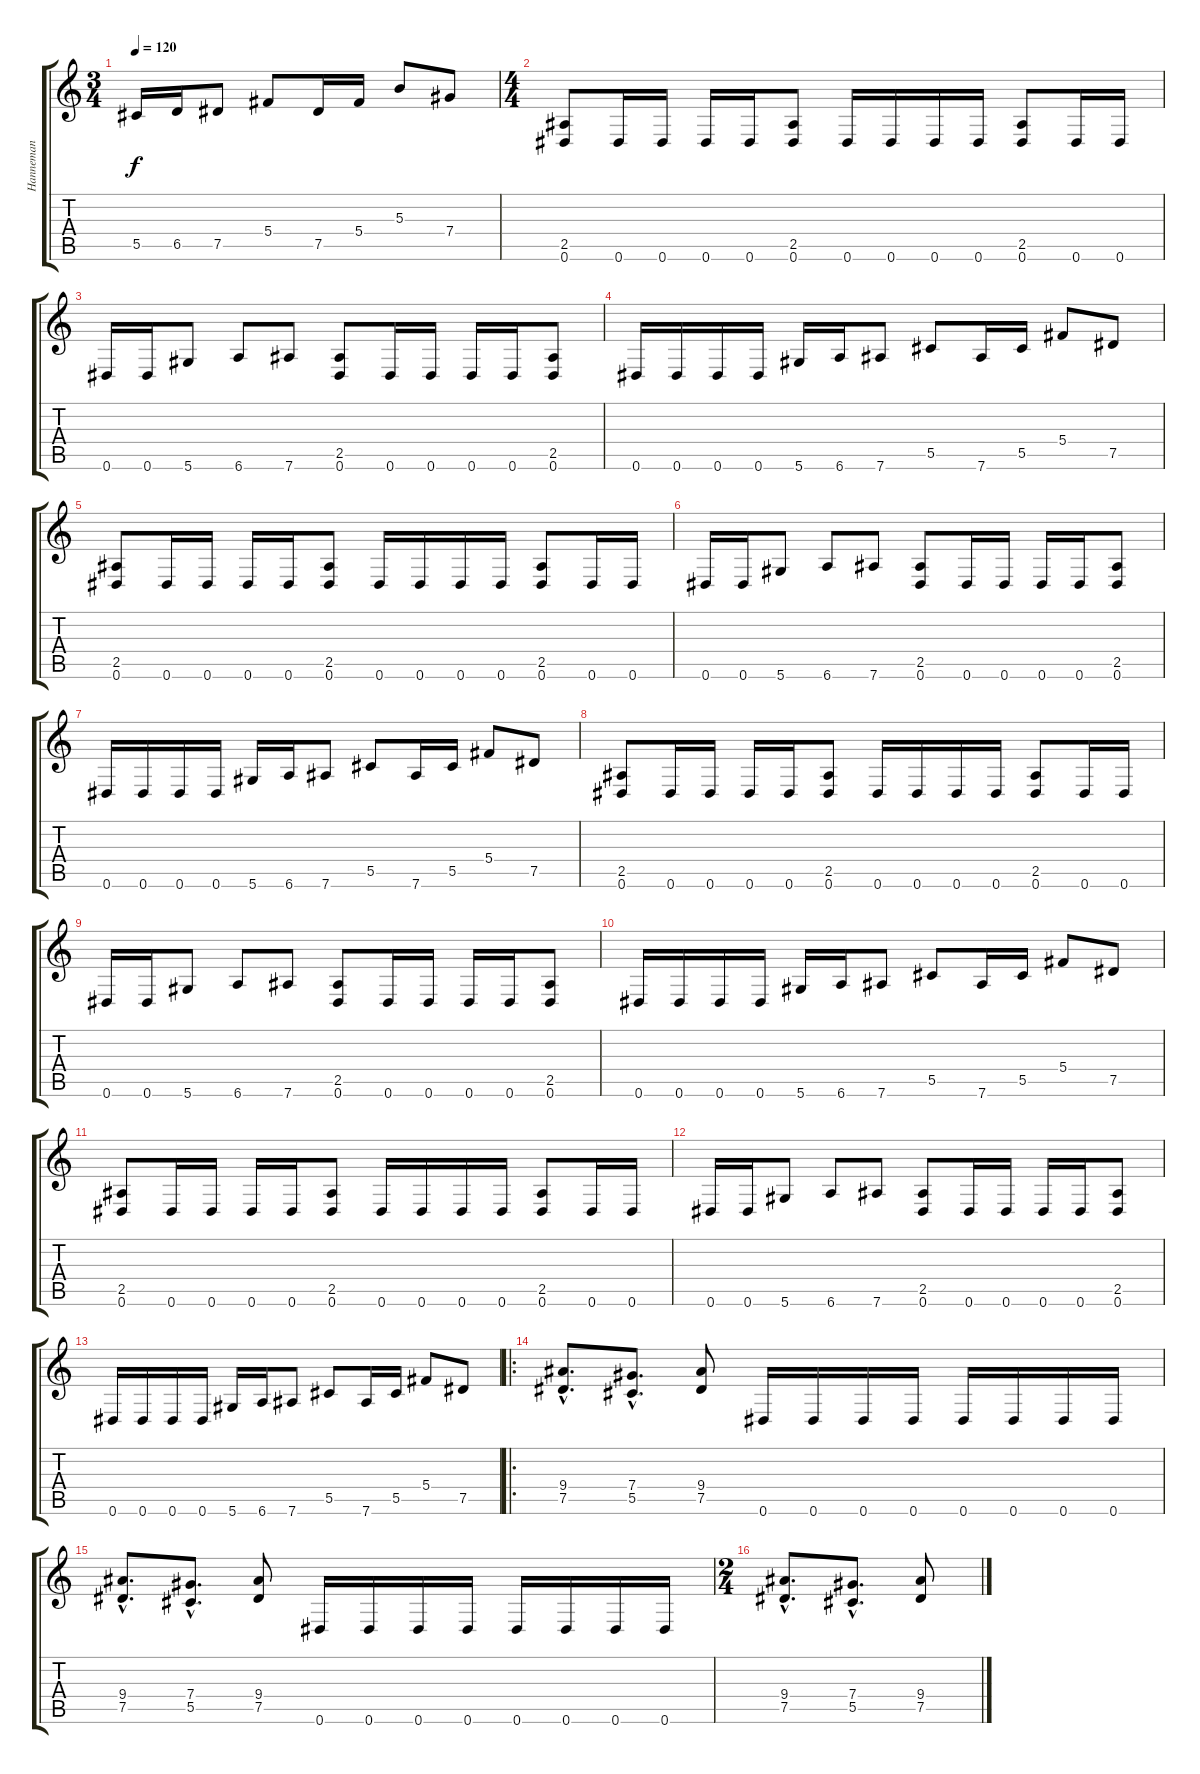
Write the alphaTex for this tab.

\track ("Hanneman" "Hanneman") {instrument distortionguitar}
\staff {score tabs}
\tuning (Eb4 Bb3 Gb3 Db3 Ab2 Eb2) {hide}
\ts (3 4)
\tempo 120
\clef g2
\ks c
5.5.16{dy f} 6.5.16 7.5.8 5.4.8 7.5.16 5.4.16 5.3.8 7.4.8 |
\ts (4 4)
(2.5 0.6).8 0.6.16 0.6.16 0.6.16 0.6.16 (2.5 0.6).8 0.6.16 0.6.16 0.6.16 0.6.16 (2.5 0.6).8 0.6.16 0.6.16 |
0.6.16 0.6.16 5.6.8 6.6.8 7.6.8 (2.5 0.6).8 0.6.16 0.6.16 0.6.16 0.6.16 (2.5 0.6).8 |
0.6.16 0.6.16 0.6.16 0.6.16 5.6.16 6.6.16 7.6.8 5.5.8 7.6.16 5.5.16 5.4.8 7.5.8 |
(2.5 0.6).8 0.6.16 0.6.16 0.6.16 0.6.16 (2.5 0.6).8 0.6.16 0.6.16 0.6.16 0.6.16 (2.5 0.6).8 0.6.16 0.6.16 |
0.6.16 0.6.16 5.6.8 6.6.8 7.6.8 (2.5 0.6).8 0.6.16 0.6.16 0.6.16 0.6.16 (2.5 0.6).8 |
0.6.16 0.6.16 0.6.16 0.6.16 5.6.16 6.6.16 7.6.8 5.5.8 7.6.16 5.5.16 5.4.8 7.5.8 |
(2.5 0.6).8 0.6.16 0.6.16 0.6.16 0.6.16 (2.5 0.6).8 0.6.16 0.6.16 0.6.16 0.6.16 (2.5 0.6).8 0.6.16 0.6.16 |
0.6.16 0.6.16 5.6.8 6.6.8 7.6.8 (2.5 0.6).8 0.6.16 0.6.16 0.6.16 0.6.16 (2.5 0.6).8 |
0.6.16 0.6.16 0.6.16 0.6.16 5.6.16 6.6.16 7.6.8 5.5.8 7.6.16 5.5.16 5.4.8 7.5.8 |
(2.5 0.6).8 0.6.16 0.6.16 0.6.16 0.6.16 (2.5 0.6).8 0.6.16 0.6.16 0.6.16 0.6.16 (2.5 0.6).8 0.6.16 0.6.16 |
0.6.16 0.6.16 5.6.8 6.6.8 7.6.8 (2.5 0.6).8 0.6.16 0.6.16 0.6.16 0.6.16 (2.5 0.6).8 |
0.6.16 0.6.16 0.6.16 0.6.16 5.6.16 6.6.16 7.6.8 5.5.8 7.6.16 5.5.16 5.4.8 7.5.8 |
\ro
(9.4{hac} 7.5{hac}).8{d} (7.4{hac} 5.5{hac}).8{d} (9.4 7.5).8 0.6.16 0.6.16 0.6.16 0.6.16 0.6.16 0.6.16 0.6.16 0.6.16 |
(9.4{hac} 7.5{hac}).8{d} (7.4{hac} 5.5{hac}).8{d} (9.4 7.5).8 0.6.16 0.6.16 0.6.16 0.6.16 0.6.16 0.6.16 0.6.16 0.6.16 |
\ts (2 4)
(9.4{hac} 7.5{hac}).8{d} (7.4{hac} 5.5{hac}).8{d} (9.4 7.5).8
